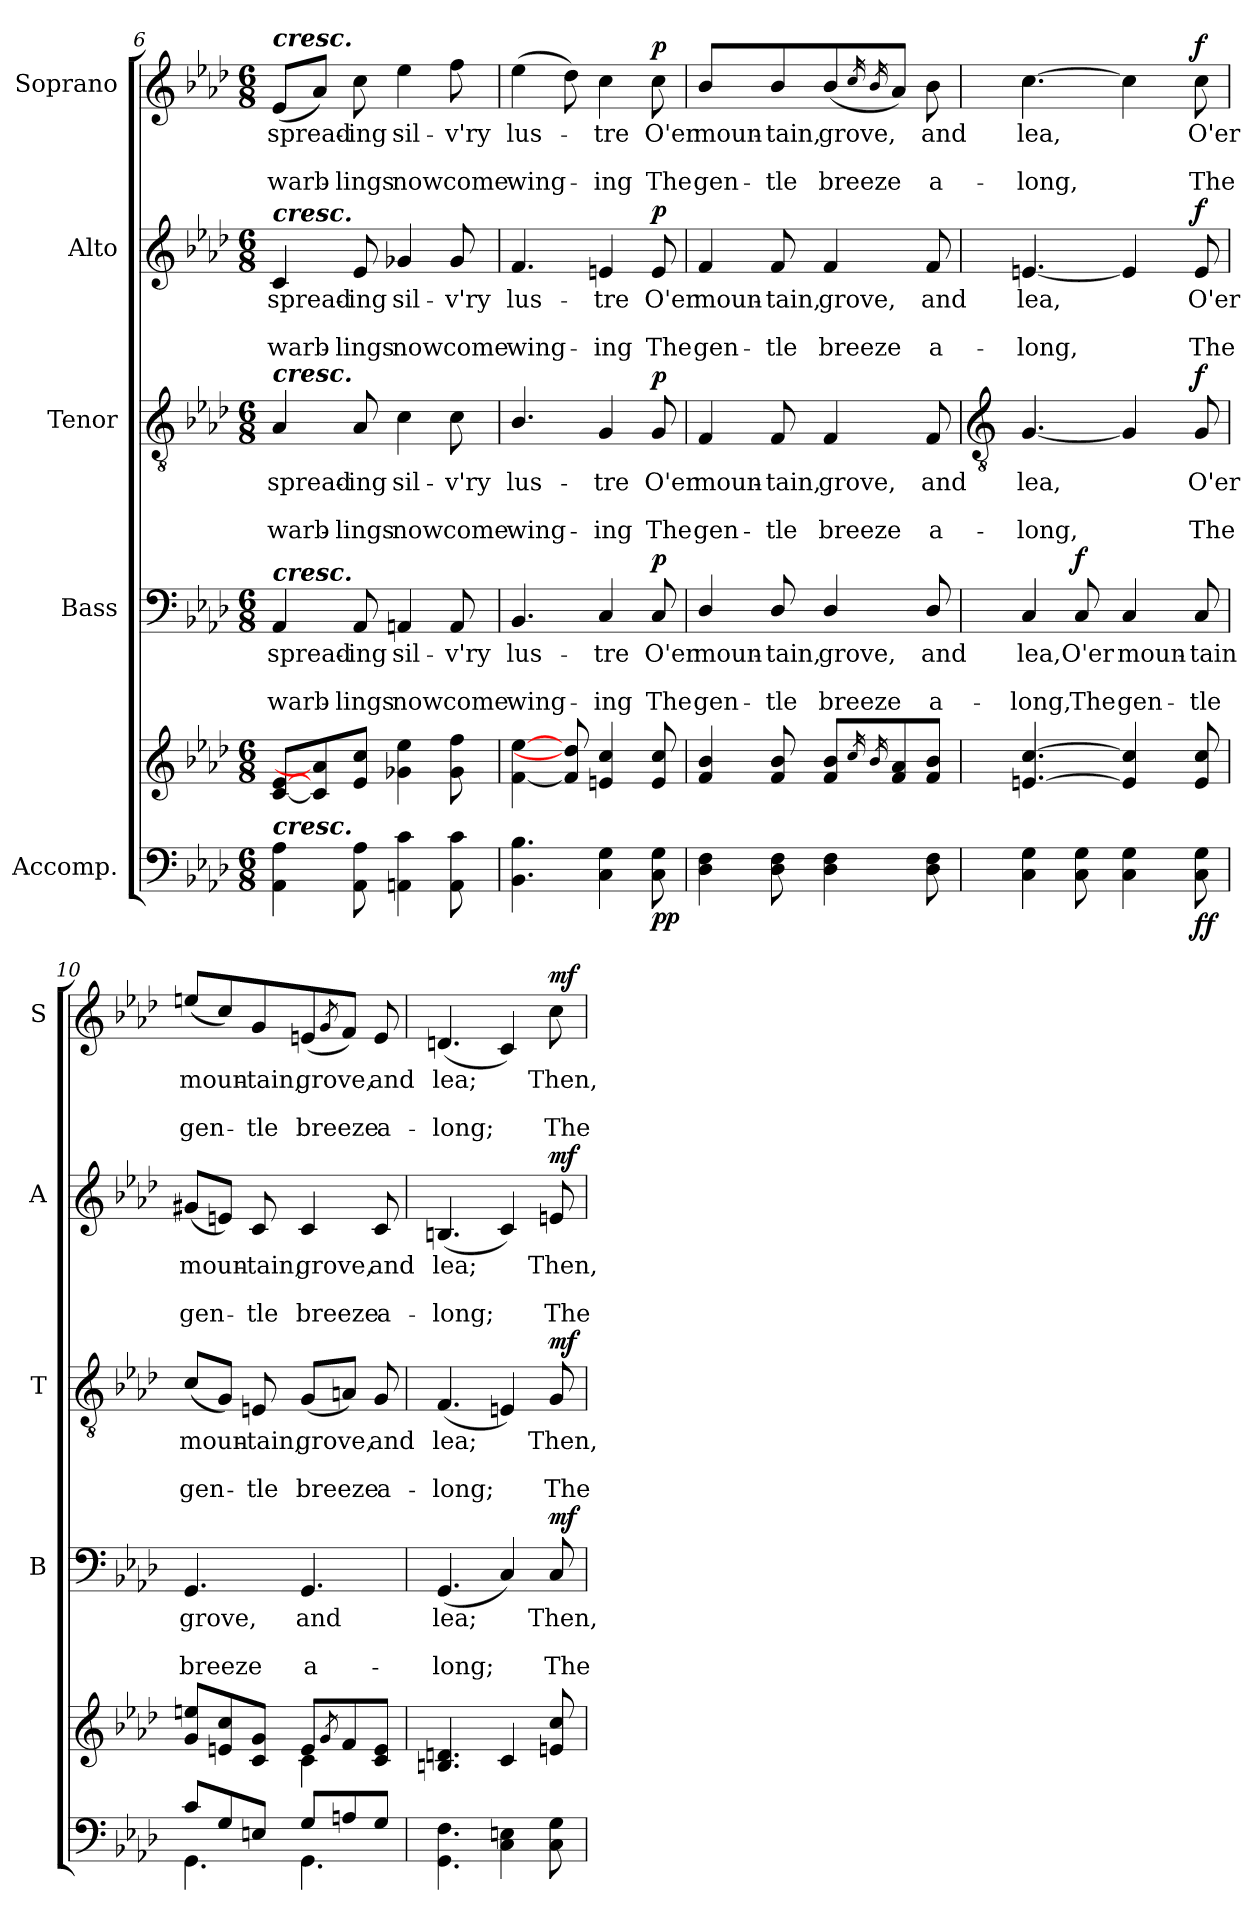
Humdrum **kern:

**kern	**kern	**dynam	**kern	**text	**text	**text	**dynam	**kern	**text	**text	**text	**dynam	**kern	**text	**text	**text	**dynam	**kern	**text	**text	**text	**dynam
*part5	*part5	*part5	*part4	*part4	*part4	*part4	*part4	*part3	*part3	*part3	*part3	*part3	*part2	*part2	*part2	*part2	*part2	*part1	*part1	*part1	*part1	*part1
*staff6	*staff5	*staff5/6	*staff4	*staff4	*staff4	*staff4	*staff4	*staff3	*staff3	*staff3	*staff3	*staff3	*staff2	*staff2	*staff2	*staff2	*staff2	*staff1	*staff1	*staff1	*staff1	*staff1
*I"Accomp.	*	*	*I"Bass	*	*	*	*	*I"Tenor	*	*	*	*	*I"Alto	*	*	*	*	*I"Soprano	*	*	*	*
*	*	*	*I'B	*	*	*	*	*I'T	*	*	*	*	*I'A	*	*	*	*	*I'S	*	*	*	*
*clefF4	*clefG2	*	*clefF4	*	*	*	*	*clefGv2	*	*	*	*	*clefG2	*	*	*	*	*clefG2	*	*	*	*
*k[b-e-a-d-]	*k[b-e-a-d-]	*	*k[b-e-a-d-]	*	*	*	*	*k[b-e-a-d-]	*	*	*	*	*k[b-e-a-d-]	*	*	*	*	*k[b-e-a-d-]	*	*	*	*
*A-:	*A-:	*	*A-:	*	*	*	*	*A-:	*	*	*	*	*A-:	*	*	*	*	*A-:	*	*	*	*
*M6/8	*M6/8	*	*M6/8	*	*	*	*	*M6/8	*	*	*	*	*M6/8	*	*	*	*	*M6/8	*	*	*	*
=6	=6	=6	=6	=6	=6	=6	=6	=6	=6	=6	=6	=6	=6	=6	=6	=6	=6	=6	=6	=6	=6	=6
!	!	!	!	!	!	!	!	!	!	!	!	!	!	!	!	!	!	!LO:TX:a:Bi:t=cresc.	!	!	!	!
!	!	!	!	!	!	!	!	!	!	!	!	!	!LO:TX:a:Bi:t=cresc.	!	!	!	!	!	!	!	!	!
!	!	!	!	!	!	!	!	!LO:TX:a:Bi:t=cresc.	!	!	!	!	!	!	!	!	!	!	!	!	!	!
!	!	!	!LO:TX:a:Bi:t=cresc.	!	!	!	!	!	!	!	!	!	!	!	!	!	!	!	!	!	!	!
!LO:TX:a:Bi:t=cresc.	!	!	!	!	!	!	!	!	!	!	!	!	!	!	!	!	!	!	!	!	!	!
!	!	!	!	!LO:LY:b	!	!LO:LY:b	!	!	!LO:LY:b	!	!LO:LY:b	!	!	!LO:LY:b	!	!LO:LY:b	!	!	!LO:LY:b	!	!LO:LY:b	!
4AA- 4A-	[8c [8e-L	.	4AA-	spread-	.	-warb-	.	4A-	spread-	.	-warb-	.	4c	spread-	.	-warb-	.	(<8e-L	spread-	.	warb-	.
.	8c] 8a-]	.	.	.	.	.	.	.	.	.	.	.	.	.	.	.	.	8a-J)	.	.	.	.
!	!	!	!	!LO:LY:b	!	!LO:LY:b	!	!	!LO:LY:b	!	!LO:LY:b	!	!	!LO:LY:b	!	!LO:LY:b	!	!	!LO:LY:b	!	!LO:LY:b	!
8AA- 8A-	8e- 8ccJ	.	8AA-	-ing	.	lings	.	8A-	-ing	.	lings	.	8e-	-ing	.	lings	.	8cc	ing	.	lings	.
!	!	!	!	!LO:LY:b	!	!LO:LY:b	!	!	!LO:LY:b	!	!LO:LY:b	!	!	!LO:LY:b	!	!LO:LY:b	!	!	!LO:LY:b	!	!LO:LY:b	!
4AAn 4c	4g-X 4ee-	.	4AAn	sil-	.	-now	.	4c	sil-	.	-now	.	4g-X	sil-	.	-now	.	4ee-	sil-	.	-now	.
!	!	!	!	!LO:LY:b	!	!LO:LY:b	!	!	!LO:LY:b	!	!LO:LY:b	!	!	!LO:LY:b	!	!LO:LY:b	!	!	!LO:LY:b	!	!LO:LY:b	!
8AA 8c	8g- 8ff	.	8AA	v'ry	.	come	.	8c	v'ry	.	come	.	8g-	v'ry	.	come	.	8ff	v'ry	.	come	.
=7	=7	=7	=7	=7	=7	=7	=7	=7	=7	=7	=7	=7	=7	=7	=7	=7	=7	=7	=7	=7	=7	=7
!	!	!	!	!LO:LY:b	!	!LO:LY:b	!	!	!LO:LY:b	!	!LO:LY:b	!	!	!LO:LY:b	!	!LO:LY:b	!	!	!LO:LY:b	!	!LO:LY:b	!
4.BB- 4.B-	[4f [4ee-	.	4.BB-	lus-	.	-wing-	.	4.B-/	lus-	.	-wing-	.	4.f	lus-	.	-wing-	.	(>4ee-	lus-	.	wing-	.
.	8f] 8dd-]	.	.	.	.	.	.	.	.	.	.	.	.	.	.	.	.	8dd-)	.	.	.	.
!	!	!	!	!LO:LY:b	!	!LO:LY:b	!	!	!LO:LY:b	!	!LO:LY:b	!	!	!LO:LY:b	!	!LO:LY:b	!	!	!LO:LY:b	!	!LO:LY:b	!
4C 4G	4en 4cc	.	4C	-tre	.	ing	.	4G	-tre	.	ing	.	4en	-tre	.	ing	.	4cc	tre	.	ing	.
!	!	!LO:DY:b=2	!	!LO:LY:b	!	!LO:LY:b	!	!	!LO:LY:b	!	!LO:LY:b	!	!	!LO:LY:b	!	!LO:LY:b	!	!	!LO:LY:b	!	!LO:LY:b	!
!	!	!LO:DY:n=1:b	!	!	!	!	!LO:DY:b	!	!	!	!	!LO:DY:b	!	!	!	!	!LO:DY:b	!	!	!	!	!LO:DY:b
8C 8G	8e 8cc	p p	8C	O'er	.	The	p	8G	O'er	.	The	p	8e	O'er	.	The	p	8cc	O'er	.	The	p
=8	=8	=8	=8	=8	=8	=8	=8	=8	=8	=8	=8	=8	=8	=8	=8	=8	=8	=8	=8	=8	=8	=8
!	!	!	!	!LO:LY:b	!	!LO:LY:b	!	!	!LO:LY:b	!	!LO:LY:b	!	!	!LO:LY:b	!	!LO:LY:b	!	!	!LO:LY:b	!	!LO:LY:b	!
4D-\ 4F\	4f 4b-	.	4D-/	moun-	.	-gen-	.	4F	moun-	.	-gen-	.	4f	moun-	.	-gen-	.	4b-/	moun-	.	-gen-	.
!	!	!	!	!LO:LY:b	!	!LO:LY:b	!	!	!LO:LY:b	!	!LO:LY:b	!	!	!LO:LY:b	!	!LO:LY:b	!	!	!LO:LY:b	!	!LO:LY:b	!
8D-\ 8F\	8f 8b-	.	8D-/	-tain,	.	tle	.	8F	-tain,	.	tle	.	8f	-tain,	.	tle	.	8b-/	-tain,	.	tle	.
!	!	!	!	!LO:LY:b	!	!LO:LY:b	!	!	!LO:LY:b	!	!LO:LY:b	!	!	!LO:LY:b	!	!LO:LY:b	!	!	!LO:LY:b	!	!LO:LY:b	!
4D-\ 4F\	8f/ 8b-/L	.	4D-/	grove,	.	breeze	.	4F	grove,	.	breeze	.	4f	grove,	.	breeze	.	(<8b-/	grove,	.	breeze	.
.	16qcc/L	.	.	.	.	.	.	.	.	.	.	.	.	.	.	.	.	16qcc/LL	.	.	.	.
.	16qb-/	.	.	.	.	.	.	.	.	.	.	.	.	.	.	.	.	16qb-/	.	.	.	.
.	8f 8a-	.	.	.	.	.	.	.	.	.	.	.	.	.	.	.	.	8a-J)	.	.	.	.
!	!	!	!	!LO:LY:b	!	!LO:LY:b	!	!	!LO:LY:b	!	!LO:LY:b	!	!	!LO:LY:b	!	!LO:LY:b	!	!	!LO:LY:b	!	!LO:LY:b	!
8D-\ 8F\	8f 8b-J	.	8D-/	and	.	a-	.	8F	and	.	a-	.	8f	and	.	a-	.	8b-	and	.	a-	.
!!LO:LB:g=z
=9	=9	=9	=9	=9	=9	=9	=9	=9	=9	=9	=9	=9	=9	=9	=9	=9	=9	=9	=9	=9	=9	=9
*	*	*	*	*	*	*	*	*clefGv2	*	*	*	*	*	*	*	*	*	*	*	*	*	*
!LO:N:vis=1	!	!	!	!LO:LY:b	!	!LO:LY:b	!	!	!LO:LY:b	!	!LO:LY:b	!	!	!LO:LY:b	!	!LO:LY:b	!	!	!LO:LY:b	!	!LO:LY:b	!
*^	*^	*	*	*	*	*	*	*	*	*	*	*	*	*	*	*	*	*	*	*	*	*
2.ryy	4C\ 4G\	[4.en/ [4.cc/	2.ryy	.	4C	-lea,	.	long,	.	[4.G	-lea,	.	long,	.	[4.en	-lea,	.	long,	.	[4.cc	-lea,	.	long,	.
!	!	!	!	!	!	!LO:LY:b	!	!LO:LY:b	!LO:DY:b	!	!	!	!	!	!	!	!	!	!	!	!	!	!	!
.	8C\ 8G\	.	.	.	8C	O'er	.	The	f	.	.	.	.	.	.	.	.	.	.	.	.	.	.	.
!	!	!	!	!	!	!LO:LY:b	!	!LO:LY:b	!	!	!	!	!	!	!	!	!	!	!	!	!	!	!	!
.	4C\ 4G\	4e/] 4cc/]	.	.	4C	moun-	.	-gen-	.	4G]	.	.	.	.	4e]	.	.	.	.	4cc]	.	.	.	.
!	!	!	!	!LO:DY:b=2	!	!LO:LY:b	!	!LO:LY:b	!	!	!LO:LY:b	!	!LO:LY:b	!	!	!LO:LY:b	!	!LO:LY:b	!	!	!LO:LY:b	!	!LO:LY:b	!
!	!	!	!	!LO:DY:n=1:b	!	!	!	!	!	!	!	!	!	!LO:DY:b	!	!	!	!	!LO:DY:b	!	!	!	!	!LO:DY:b
.	8C\ 8G\	8e/ 8cc/	.	f f	8C	-tain	.	tle	.	8G	O'er	.	The	f	8e	O'er	.	The	f	8cc	O'er	.	The	f
=10	=10	=10	=10	=10	=10	=10	=10	=10	=10	=10	=10	=10	=10	=10	=10	=10	=10	=10	=10	=10	=10	=10	=10	=10
!	!	!	!	!	!	!LO:LY:b	!	!LO:LY:b	!	!	!LO:LY:b	!	!LO:LY:b	!	!	!LO:LY:b	!	!LO:LY:b	!	!	!LO:LY:b	!	!LO:LY:b	!
8c/L	4.GG\	8g/ 8een/L	4.ryy	.	4.GG	grove,	.	breeze	.	(<8cL	moun-	.	gen-	.	(<8g#XL	moun-	.	gen-	.	(>8eenL	moun-	.	gen-	.
8G/	.	8en/ 8cc/	.	.	.	.	.	.	.	8GJ)	.	.	.	.	8enJ)	.	.	.	.	8ccJ)	.	.	.	.
!	!	!	!	!	!	!	!	!	!	!	!LO:LY:b	!	!LO:LY:b	!	!	!LO:LY:b	!	!LO:LY:b	!	!	!LO:LY:b	!	!LO:LY:b	!
8En/J	.	8c/ 8g/J	.	.	.	.	.	.	.	8En	tain,	.	tle	.	8c	tain,	.	tle	.	8g	tain,	.	tle	.
!	!	!	!	!	!	!LO:LY:b	!	!LO:LY:b	!	!	!LO:LY:b	!	!LO:LY:b	!	!	!LO:LY:b	!	!LO:LY:b	!	!	!LO:LY:b	!	!LO:LY:b	!
8G/L	4.GG\	8e/L	4c\	.	4.GG	and	.	a-	.	(<8GL	grove,	.	breeze	.	4c	grove,	.	breeze	.	(<8en	grove,	.	breeze	.
.	.	8qg	.	.	.	.	.	.	.	.	.	.	.	.	.	.	.	.	.	8qgL	.	.	.	.
8An/	.	8f/	.	.	.	.	.	.	.	8AnJ)	.	.	.	.	.	.	.	.	.	8fJ)	.	.	.	.
!	!	!	!	!	!	!	!	!	!	!	!LO:LY:b	!	!LO:LY:b	!	!	!LO:LY:b	!	!LO:LY:b	!	!	!LO:LY:b	!	!LO:LY:b	!
8G/J	.	8c/ 8e/J	8ryy	.	.	.	.	.	.	8G	and	.	a-	.	8c	and	.	a-	.	8e	and	.	a-	.
=11	=11	=11	=11	=11	=11	=11	=11	=11	=11	=11	=11	=11	=11	=11	=11	=11	=11	=11	=11	=11	=11	=11	=11	=11
!LO:N:vis=1	!	!	!LO:N:vis=1	!	!	!LO:LY:b	!	!LO:LY:b	!	!	!LO:LY:b	!	!LO:LY:b	!	!	!LO:LY:b	!	!LO:LY:b	!	!	!LO:LY:b	!	!LO:LY:b	!
2.ryy	4.GG\ 4.F\	4.Bn/ 4.dn/	2.ryy	.	(<4.GG	-lea;	.	long;	.	(<4.F	-lea;	.	long;	.	(<4.Bn	-lea;	.	long;	.	(<4.dn	-lea;	.	long;	.
.	4C\ 4En\	4c/	.	.	4C)	.	.	.	.	4En)	.	.	.	.	4c)	.	.	.	.	4c)	.	.	.	.
!	!	!	!	!LO:DY:b=2	!	!LO:LY:b	!	!LO:LY:b	!	!	!LO:LY:b	!	!LO:LY:b	!	!	!LO:LY:b	!	!LO:LY:b	!	!	!LO:LY:b	!	!LO:LY:b	!
!	!	!	!	!LO:DY:n=1:b	!	!	!	!	!LO:DY:b	!	!	!	!	!LO:DY:b	!	!	!	!	!LO:DY:b	!	!	!	!	!LO:DY:b
.	8C\ 8G\	8en/ 8cc/	.	mf mf	8C	Then,	.	The	mf	8G	Then,	.	The	mf	8en	Then,	.	The	mf	8cc	Then,	.	The	mf
*v	*v	*	*	*	*	*	*	*	*	*	*	*	*	*	*	*	*	*	*	*	*	*	*	*
*	*v	*v	*	*	*	*	*	*	*	*	*	*	*	*	*	*	*	*	*	*	*	*	*
=	=	=	=	=	=	=	=	=	=	=	=	=	=	=	=	=	=	=	=	=	=	=
*-	*-	*-	*-	*-	*-	*-	*-	*-	*-	*-	*-	*-	*-	*-	*-	*-	*-	*-	*-	*-	*-	*-
